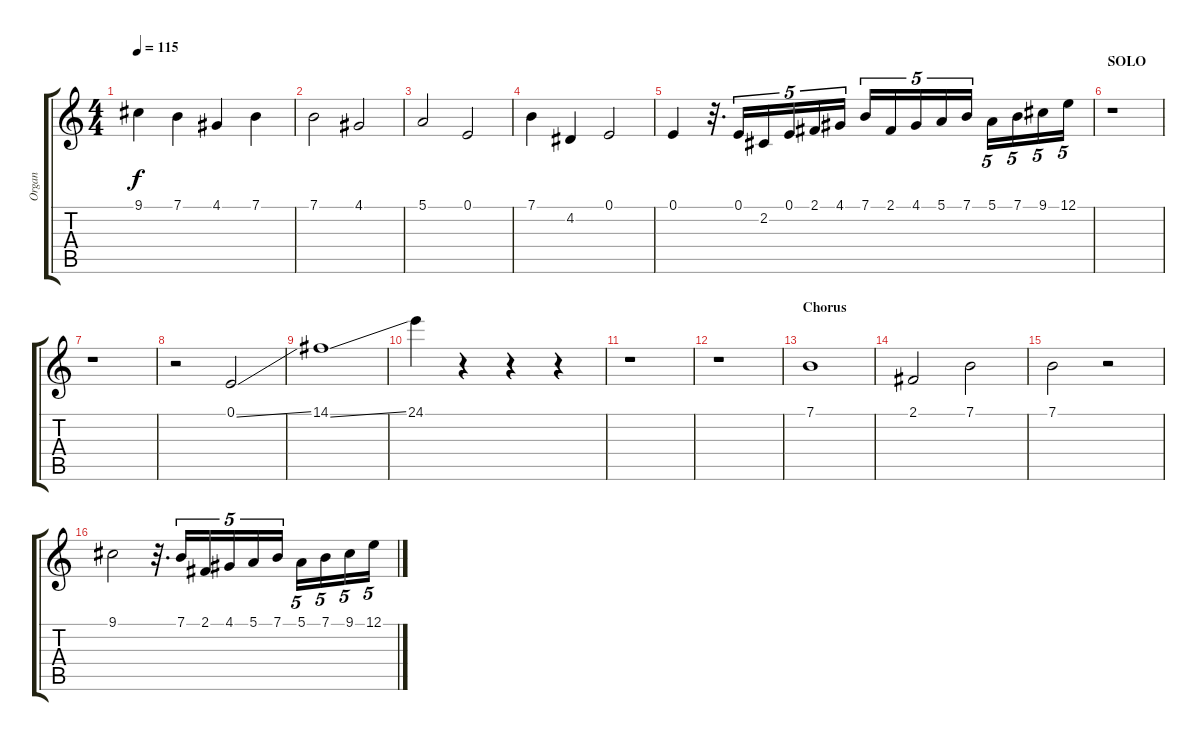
\track ("Organ" "Organ") {instrument reedorgan}
\staff {score tabs}
\tuning (E4 B3 G3 D3 A2 E2) {hide}
\ts (4 4)
\tempo 115
\clef g2
\ks c
9.1.4{dy f} 7.1.4 4.1.4 7.1.4 |
7.1.2 4.1.2 |
5.1.2 0.1.2 |
7.1.4 4.2.4 0.1.2 |
0.1.4 r.32{d} 0.1.16{tu (5 4)} 2.2.16{tu (5 4)} 0.1.16{tu (5 4)} 2.1.16{tu (5 4)} 4.1.16{tu (5 4)} 7.1.16{tu (5 4)} 2.1.16{tu (5 4)} 4.1.16{tu (5 4)} 5.1.16{tu (5 4)} 7.1.16{tu (5 4)} 5.1.16{tu (5 4)} 7.1.16{tu (5 4)} 9.1.16{tu (5 4)} 12.1.16{tu (5 4)} |
\section ("" "SOLO")
r.1 |
r.1 |
r.2 0.1{ss}.2 |
14.1{ss}.1 |
24.1.4 r.4 r.4 r.4 |
r.1 |
r.1 |
\section ("" "Chorus")
7.1.1 |
2.1.2 7.1.2 |
7.1.2 r.2 |
9.1.2 r.32{d} 7.1.16{tu (5 4)} 2.1.16{tu (5 4)} 4.1.16{tu (5 4)} 5.1.16{tu (5 4)} 7.1.16{tu (5 4)} 5.1.16{tu (5 4)} 7.1.16{tu (5 4)} 9.1.16{tu (5 4)} 12.1.16{tu (5 4)}
